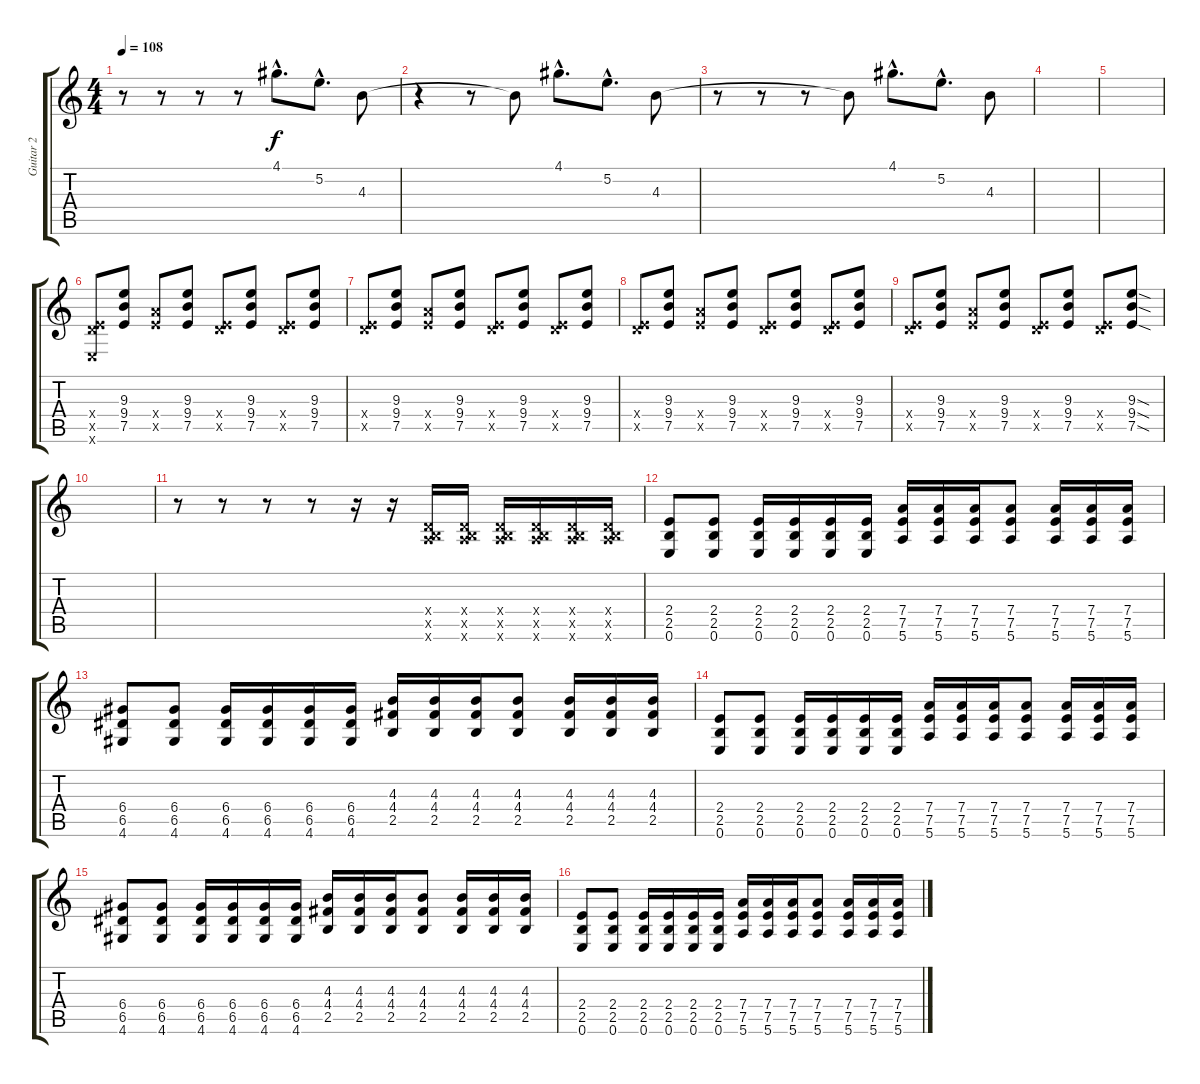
\track ("Guitar 2" "Guitar 2") {instrument overdrivenguitar}
\staff {score tabs}
\tuning (E4 B3 G3 D3 A2 E2) {hide}
\ts (4 4)
\tempo 108
\clef g2
\ks c
r.8{dy f balance 2} r.8 r.8 r.8 4.1{hac}.8{d balance 2} 5.2{hac}.8{d} 4.3.8 |
r.4{balance 2} r.8 4.3{t}.8 4.1{hac}.8{d} 5.2{hac}.8{d} 4.3.8 |
r.8{balance 2} r.8 r.8 4.3{t}.8 4.1{hac}.8{d} 5.2{hac}.8{d} 4.3.8 |
|
|
(0.4{x} 7.5{x} 0.6{x}).8 (9.3 9.4 7.5).8 (7.4{x} 7.5{x}).8 (9.3 9.4 7.5).8 (0.4{x} 7.5{x}).8 (9.3 9.4 7.5).8 (0.4{x} 7.5{x}).8 (9.3 9.4 7.5).8 |
(0.4{x} 7.5{x}).8 (9.3 9.4 7.5).8 (7.4{x} 7.5{x}).8 (9.3 9.4 7.5).8 (0.4{x} 7.5{x}).8 (9.3 9.4 7.5).8 (0.4{x} 7.5{x}).8 (9.3 9.4 7.5).8 |
(0.4{x} 7.5{x}).8 (9.3 9.4 7.5).8 (7.4{x} 7.5{x}).8 (9.3 9.4 7.5).8 (0.4{x} 7.5{x}).8 (9.3 9.4 7.5).8 (0.4{x} 7.5{x}).8 (9.3 9.4 7.5).8 |
(0.4{x} 7.5{x}).8 (9.3 9.4 7.5).8 (7.4{x} 7.5{x}).8 (9.3 9.4 7.5).8 (0.4{x} 7.5{x}).8 (9.3 9.4 7.5).8 (0.4{x} 7.5{x}).8 (9.3{sod} 9.4{sod} 7.5{sod}).8 |
|
r.8 r.8 r.8 r.8 r.16 r.16 (0.4{x} 0.5{x} 7.6{x}).16{volume 16} (0.4{x} 0.5{x} 7.6{x}).16 (0.4{x} 0.5{x} 7.6{x}).16 (0.4{x} 0.5{x} 7.6{x}).16 (0.4{x} 0.5{x} 7.6{x}).16 (0.4{x} 0.5{x} 7.6{x}).16 |
(2.4 2.5 0.6).8{volume 12 balance 9 instrument overdrivenguitar} (2.4 2.5 0.6).8 (2.4 2.5 0.6).16 (2.4 2.5 0.6).16 (2.4 2.5 0.6).16 (2.4 2.5 0.6).16 (7.4 7.5 5.6).16 (7.4 7.5 5.6).16 (7.4 7.5 5.6).16 (7.4 7.5 5.6).8 (7.4 7.5 5.6).16 (7.4 7.5 5.6).16 (7.4 7.5 5.6).16 |
(6.4 6.5 4.6).8 (6.4 6.5 4.6).8 (6.4 6.5 4.6).16 (6.4 6.5 4.6).16 (6.4 6.5 4.6).16 (6.4 6.5 4.6).16 (4.3 4.4 2.5).16 (4.3 4.4 2.5).16 (4.3 4.4 2.5).16 (4.3 4.4 2.5).8 (4.3 4.4 2.5).16 (4.3 4.4 2.5).16 (4.3 4.4 2.5).16 |
(2.4 2.5 0.6).8 (2.4 2.5 0.6).8 (2.4 2.5 0.6).16 (2.4 2.5 0.6).16 (2.4 2.5 0.6).16 (2.4 2.5 0.6).16 (7.4 7.5 5.6).16 (7.4 7.5 5.6).16 (7.4 7.5 5.6).16 (7.4 7.5 5.6).8 (7.4 7.5 5.6).16 (7.4 7.5 5.6).16 (7.4 7.5 5.6).16 |
(6.4 6.5 4.6).8 (6.4 6.5 4.6).8 (6.4 6.5 4.6).16 (6.4 6.5 4.6).16 (6.4 6.5 4.6).16 (6.4 6.5 4.6).16 (4.3 4.4 2.5).16 (4.3 4.4 2.5).16 (4.3 4.4 2.5).16 (4.3 4.4 2.5).8 (4.3 4.4 2.5).16 (4.3 4.4 2.5).16 (4.3 4.4 2.5).16 |
(2.4 2.5 0.6).8 (2.4 2.5 0.6).8 (2.4 2.5 0.6).16 (2.4 2.5 0.6).16 (2.4 2.5 0.6).16 (2.4 2.5 0.6).16 (7.4 7.5 5.6).16 (7.4 7.5 5.6).16 (7.4 7.5 5.6).16 (7.4 7.5 5.6).8 (7.4 7.5 5.6).16 (7.4 7.5 5.6).16 (7.4 7.5 5.6).16
